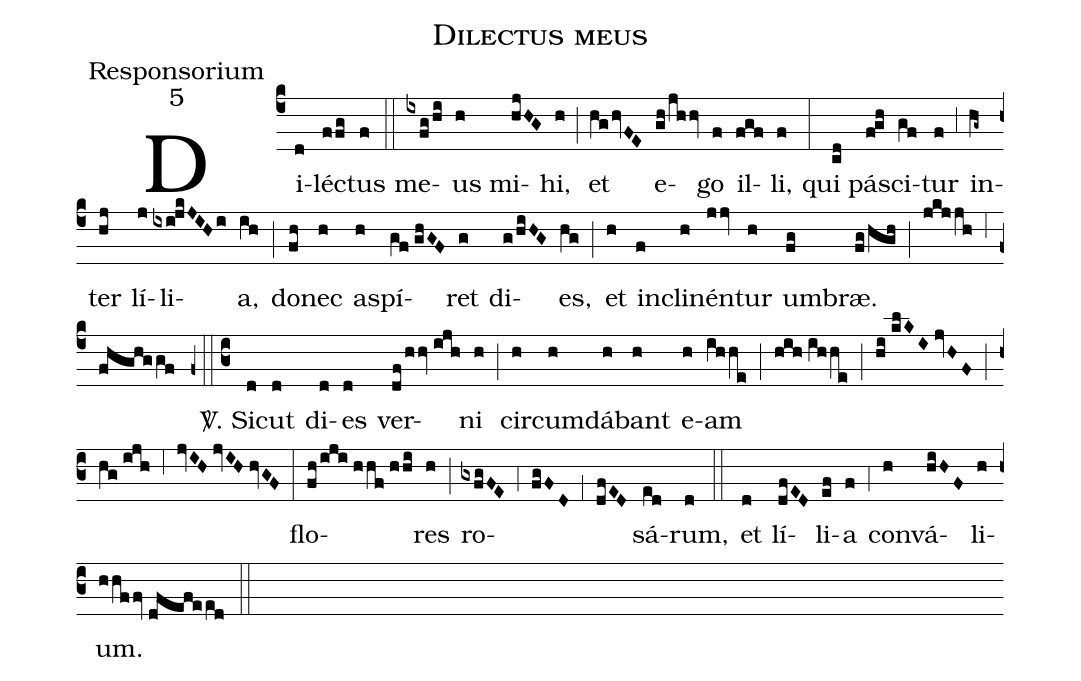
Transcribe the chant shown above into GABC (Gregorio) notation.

name:Dilectus meus;
office-part:Responsorium;
mode:5;
%%
(c4) Di(d)lé(ffg)ctus(f) (::)
me(ixfg/hi)us(h) mi(hjHG)hi,(h) (;) et(hg/hvFE) e(gh/jhhv)go(f) il(fgf)li,(f) (:)
qui(cd) pá(f!gh)sci(gf)tur(f) (,3) in(hg~)ter(hj) lí(j)li(ixi!jkJIHi)a,(ih) (;) do(fh)nec(h) a(h)spí(gf//ghGF)ret(g) di(g/hiHG)es,(hg) (;) et(h) in(f)cli(h)nén(jjv)tur(h) um(fg)bræ.(fg/hgh) (;) (jkjjh) (,6) (fhghggf)
(z0::c3) <sp>V/</sp>. Si(d)cut(d) di(d)es(d) ver(df/hhv//ijh)ni(h) (;) cir(h)cum(h)dá(h)bant(h) e(h)am(ihhe) (;) (hih//ihhe) (;) (hi//klKI//jvHF) (;) (hg//ijh) (,6) (jvIH//jvIH//hvGF) (:)
flo(fh/iji//hhf//hhi)res(h) (;) ro(gxfgFE)(,4)(fgFD)(,1)(dfED)sá(ed)rum,(d) (::)
et(d) lí(dfED)li(ef)a(f) (,4) con(h)vá(hiHF)li(h)um.(hhffv//dfefeed) (::)
